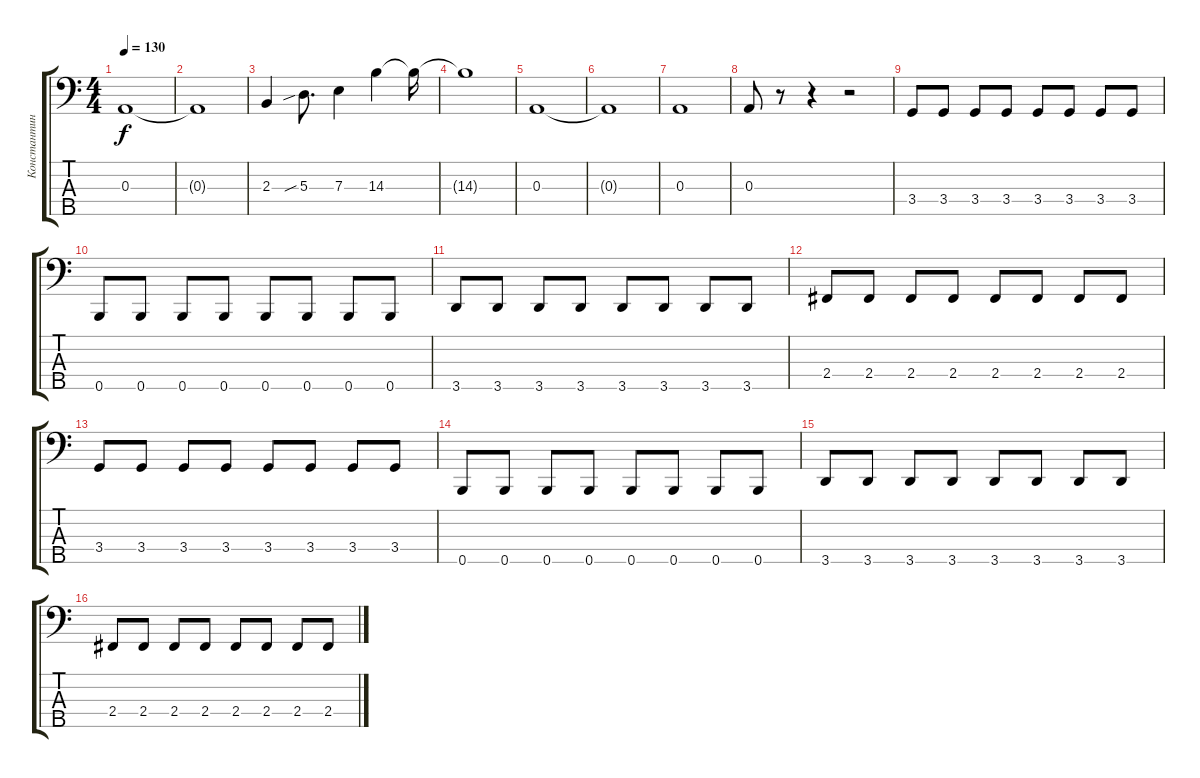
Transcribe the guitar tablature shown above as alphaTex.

\track ("Константин Бекрев" "Константин") {instrument electricbasspick}
\staff {score tabs}
\tuning (G2 D2 A1 E1 B0) {hide}
\ts (4 4)
\tempo 130
\clef f4
\ks c
0.3.1{dy f} |
0.3{t}.1 |
2.3.4 5.3{sib}.8{d} 7.3.4 14.3.4 14.3{t}.16 |
14.3{t}.1 |
0.3.1 |
0.3{t}.1 |
0.3.1 |
0.3.8 r.8 r.4 r.2 |
3.4.8 3.4.8 3.4.8 3.4.8 3.4.8 3.4.8 3.4.8 3.4.8 |
0.5.8 0.5.8 0.5.8 0.5.8 0.5.8 0.5.8 0.5.8 0.5.8 |
3.5.8 3.5.8 3.5.8 3.5.8 3.5.8 3.5.8 3.5.8 3.5.8 |
2.4.8 2.4.8 2.4.8 2.4.8 2.4.8 2.4.8 2.4.8 2.4.8 |
3.4.8 3.4.8 3.4.8 3.4.8 3.4.8 3.4.8 3.4.8 3.4.8 |
0.5.8 0.5.8 0.5.8 0.5.8 0.5.8 0.5.8 0.5.8 0.5.8 |
3.5.8 3.5.8 3.5.8 3.5.8 3.5.8 3.5.8 3.5.8 3.5.8 |
2.4.8 2.4.8 2.4.8 2.4.8 2.4.8 2.4.8 2.4.8 2.4.8
